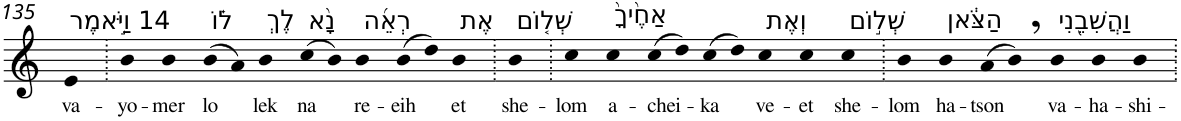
**kern	**text
*part1	*part1
*staff1	*staff1
*I"Piano	*
*I'Pno	*
!!LO:PB:g=z
*clefG2	*
*k[]	*
=135	=135
!LO:TX:a:t=14 וַיֹּ֣אמֶר	!
!	!LO:LY:b
4e	va-
=136.	=136.
!	!LO:LY:b
4b	-yo-
!	!LO:LY:b
4b	-mer
!LO:TX:a:t=ל֗וֹ	!
!	!LO:LY:b
(>8b	lo
8a)	.
!LO:TX:a:t=לֶךְ	!
!	!LO:LY:b
4b	lek
!LO:TX:a:t=נָ֨א	!
!	!LO:LY:b
(>8cc	na
8b)	.
!LO:TX:a:t=רְאֵ֜ה	!
!	!LO:LY:b
4b	re-
!	!LO:LY:b
(>8b	-eih
8dd)	.
!LO:TX:a:t=אֶת	!
!	!LO:LY:b
4b	et
=137.	=137.
!LO:TX:a:t=שְׁל֤וֹם	!
!	!LO:LY:b
4b	she-
=138.	=138.
!	!LO:LY:b
4cc	-lom
!LO:TX:a:t=אַחֶ֙יךָ֙	!
!	!LO:LY:b
4cc	a-
!	!LO:LY:b
(>8cc	-chei-
8dd)	.
!	!LO:LY:b
(>8cc	-ka
8dd)	.
!LO:TX:a:t=וְאֶת	!
!	!LO:LY:b
4cc	ve-
!	!LO:LY:b
4cc	-et
!LO:TX:a:t=שְׁל֣וֹם	!
!	!LO:LY:b
4cc	she-
=139.	=139.
!	!LO:LY:b
4b	-lom
!LO:TX:a:t=הַצֹּ֔אן	!
!	!LO:LY:b
4b	ha-
!	!LO:LY:b
(>8a	-tson
8b,)	.
!LO:TX:a:t=וַהֲשִׁבֵ֖נִי	!
!	!LO:LY:b
4b	va-
!	!LO:LY:b
4b	-ha-
!	!LO:LY:b
4b	-shi-
=.	=.
*-	*-
